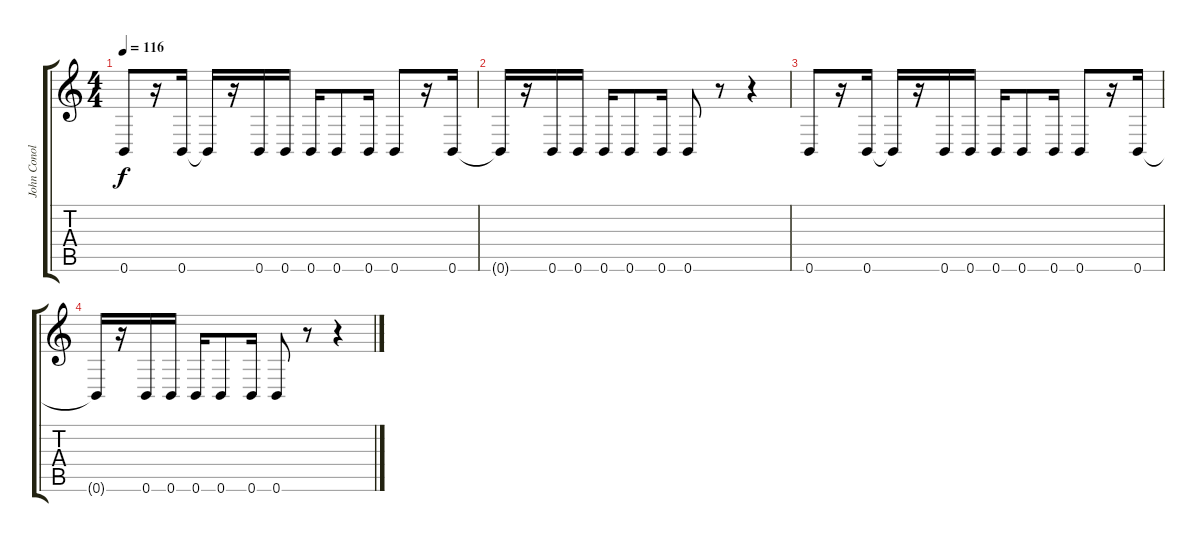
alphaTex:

\track ("John Conolly - Guitar" "John Conol") {instrument overdrivenguitar}
\staff {score tabs}
\tuning (Db4 Ab3 E3 B2 Gb2 B1) {hide}
\ts (4 4)
\tempo 116
\clef g2
\ks c
0.6.8{dy f} r.16 0.6.16 0.6{t}.16 r.16 0.6.16 0.6.16 0.6.16 0.6.8 0.6.16 0.6.8 r.16 0.6.16 |
0.6{t}.16 r.16 0.6.16 0.6.16 0.6.16 0.6.8 0.6.16 0.6.8 r.8 r.4 |
0.6.8 r.16 0.6.16 0.6{t}.16 r.16 0.6.16 0.6.16 0.6.16 0.6.8 0.6.16 0.6.8 r.16 0.6.16 |
0.6{t}.16 r.16 0.6.16 0.6.16 0.6.16 0.6.8 0.6.16 0.6.8 r.8 r.4
